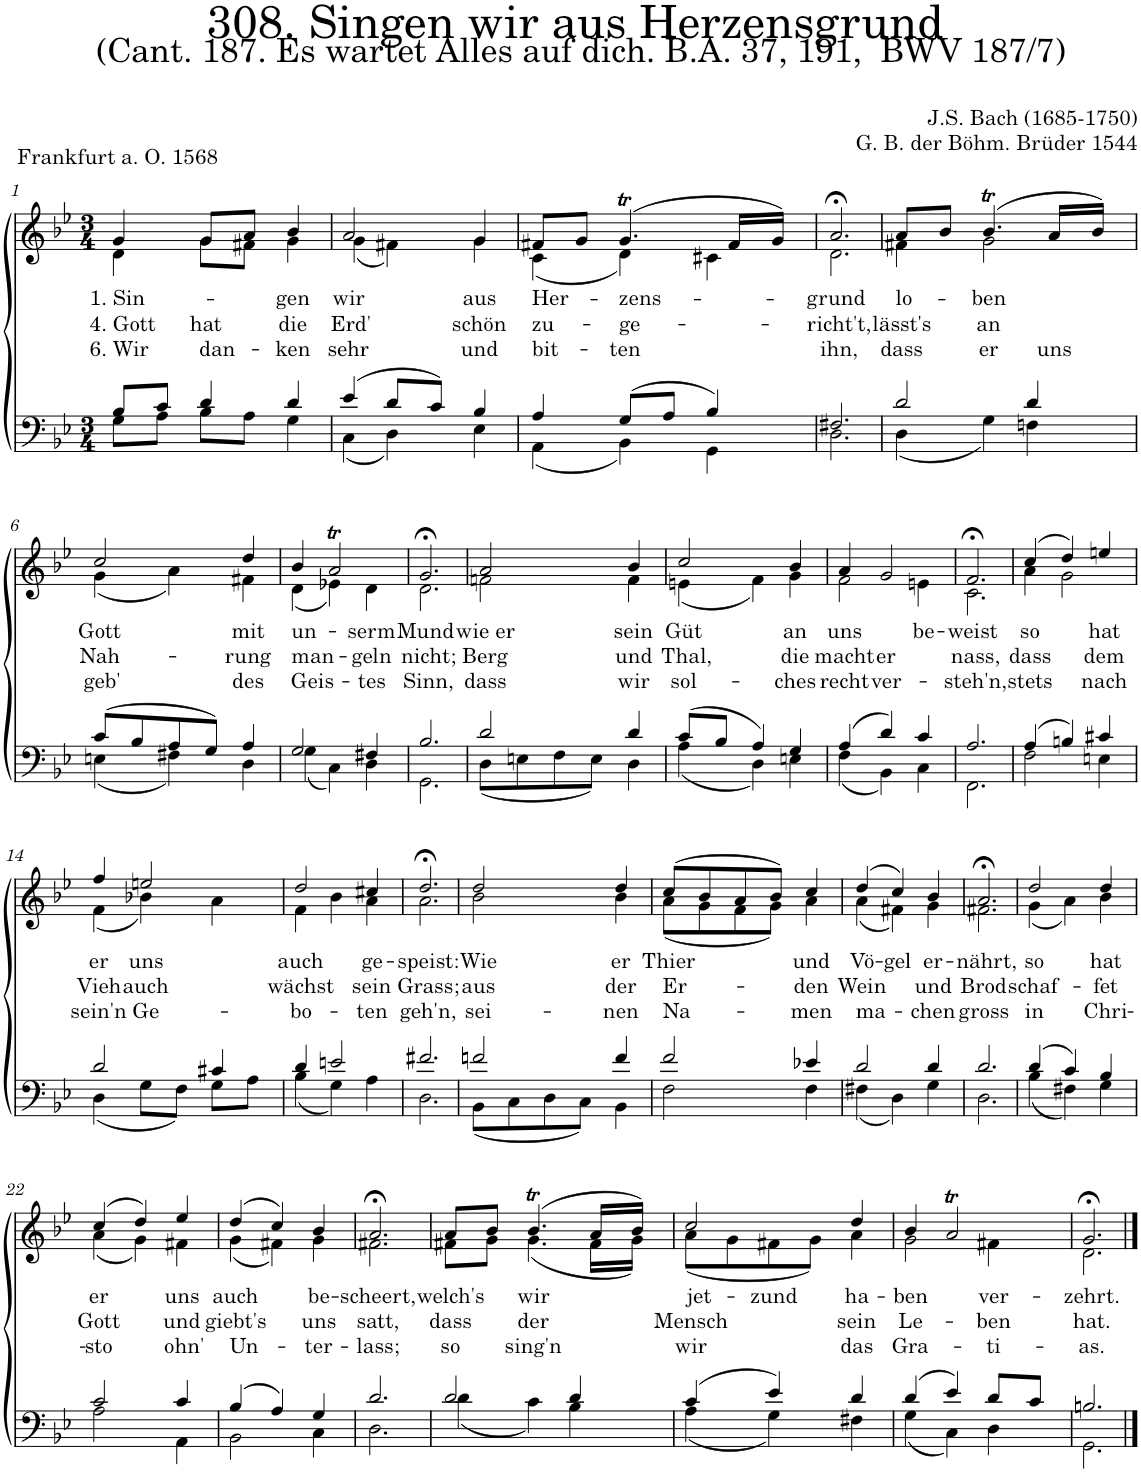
**kern	**kern	**text	**text	**text
*part2	*part1	*part1	*part1	*part1
*staff2	*staff1	*staff1	*staff1	*staff1
*I"Tenor/Bass	*I"Soprano/Alto	*	*	*
*clefF4	*clefG2	*	*	*
*k[b-e-]	*k[b-e-]	*	*	*
*M3/4	*M3/4	*	*	*
=1	=1	=1	=1	=1
*^	*	*	*	*
!	!	!	!LO:LY:b	!LO:LY:b	!LO:LY:b
*	*	*^	*	*	*
8B-/L	8G\L	4g/	4d\	1. Sin-	4. Gott	6. Wir
8c/J	8A\J	.	.	.	.	.
!	!	!	!	!	!LO:LY:b	!LO:LY:b
4d/	8B-\L	8g/L	8g\L	.	hat	dan-
.	8A\J	8a/J	8f#X\J	.	.	.
!	!	!	!	!LO:LY:b	!LO:LY:b	!LO:LY:b
4d/	4G\	4b-/	4g\	-gen	die	-ken
=2	=2	=2	=2	=2	=2	=2
!	!	!	!	!LO:LY:b	!LO:LY:b	!LO:LY:b
(4e-/	(4C\	2a/	(4g\	wir	Erd'	sehr
8d/L	4D\)	.	4f#X\)	.	.	.
8c/J)	.	.	.	.	.	.
!	!	!	!	!LO:LY:b	!LO:LY:b	!LO:LY:b
4B-/	4E-\	4g/	4g\	aus	schön	und
=3	=3	=3	=3	=3	=3	=3
!	!	!	!	!LO:LY:b	!LO:LY:b	!LO:LY:b
4A/	(4AA\	8f#X/L	(4c\	Her-	zu-	bit-
.	.	8g/J	.	.	.	.
!	!	!	!	!LO:LY:b	!LO:LY:b	!LO:LY:b
(8G/L	4BB-\)	(4.gT/	4d\)	-zens-	-ge-	-ten
8A/J	.	.	.	.	.	.
4B-/)	4GG\	.	4c#X\	.	.	.
.	.	16f#/LL	.	.	.	.
.	.	16g/JJ)	.	.	.	.
=4	=4	=4	=4	=4	=4	=4
!	!	!	!	!LO:LY:b	!LO:LY:b	!LO:LY:b
2.F#X/	2.D\	2.a;<,/	2.d\	-grund	-richt't,	ihn,
=5	=5	=5	=5	=5	=5	=5
!	!	!	!	!LO:LY:b	!LO:LY:b	!LO:LY:b
2d/	(4D\	8a/L	4f#X\	lo-	lässt's	dass
.	.	8b-/J	.	.	.	.
!	!	!	!	!LO:LY:b	!LO:LY:b	!LO:LY:b
.	4G\)	(4.b-T/	2g\	-ben	an	er
4d/	4Fn\	.	.	.	.	.
!	!	!	!	!	!	!LO:LY:b
.	.	16a/LL	.	.	.	uns
.	.	16b-/JJ)	.	.	.	.
!!LO:LB:g=z	!!
=6	=6	=6	=6	=6	=6	=6
!	!	!	!	!LO:LY:b	!LO:LY:b	!LO:LY:b
(8c/L	(4En\	2cc/	(4g\	Gott	Nah-	geb'
8B-/	.	.	.	.	.	.
8A/	4F#X\)	.	4a\)	.	.	.
8G/J)	.	.	.	.	.	.
!	!	!	!	!LO:LY:b	!LO:LY:b	!LO:LY:b
4A/	4D\	4dd/	4f#X\	mit	-rung	des
=7	=7	=7	=7	=7	=7	=7
!	!	!	!	!LO:LY:b	!LO:LY:b	!LO:LY:b
2G/	(4G\	4b-/	(4d\	un-	man-	Geis-
.	4C\)	2at/	4e-X\)	.	.	.
!	!	!	!	!LO:LY:b	!LO:LY:b	!LO:LY:b
4F#X/	4D\	.	4d\	-serm	geln	-tes
=8	=8	=8	=8	=8	=8	=8
!	!	!	!	!LO:LY:b	!	!
!	!	!	!	!	!LO:LY:b	!LO:LY:b
2.B-/	2.GG\	2.g;<,/	2.d\	.	nicht;	Sinn,
=9	=9	=9	=9	=9	=9	=9
!	!	!	!	!LO:LY:b	!LO:LY:b	!LO:LY:b
2d/	(8D\L	2a/	2fn\	wie er	Berg	dass
.	8En\	.	.	.	.	.
.	8F\	.	.	.	.	.
.	8E\J)	.	.	.	.	.
!	!	!	!	!LO:LY:b	!LO:LY:b	!LO:LY:b
4d/	4D\	4b-/	4f\	sein	und	wir
=10	=10	=10	=10	=10	=10	=10
!	!	!	!	!LO:LY:b	!LO:LY:b	!LO:LY:b
(8c/L	(4A\	2cc/	(4en\	Güt	Thal,	sol-
8B-/J	.	.	.	.	.	.
4A/)	4D\)	.	4f\)	.	.	.
!	!	!	!	!LO:LY:b	!LO:LY:b	!LO:LY:b
4G/	4En\	4b-/	4g\	an	die	-ches
=11	=11	=11	=11	=11	=11	=11
!	!	!	!	!LO:LY:b	!LO:LY:b	!LO:LY:b
(4A/	(4F\	4a/	2f\	uns	macht	recht
!	!	!	!	!	!LO:LY:b	!LO:LY:b
4d/)	4BB-\)	2g/	.	.	er	ver-
!	!	!	!	!LO:LY:b	!	!
4c/	4C\	.	4en\	be-	.	.
=12	=12	=12	=12	=12	=12	=12
!	!	!	!	!	!LO:LY:b	!LO:LY:b
!	!	!	!	!LO:LY:b	!	!
2.A/	2.FF\	2.f;<,/	2.c\	-weist	nass,	-steh'n,
=13	=13	=13	=13	=13	=13	=13
!	!	!	!	!	!LO:LY:b	!LO:LY:b
!	!	!	!	!LO:LY:b	!	!
(4A/	2F\	(4cc/	4a\	so	dass	stets
4Bn/)	.	4dd/)	2g\	.	.	.
!	!	!	!	!LO:LY:b	!LO:LY:b	!LO:LY:b
4c#X/	4En\	4een/	.	hat	dem	nach
!!LO:LB:g=z	!!
=14	=14	=14	=14	=14	=14	=14
!	!	!	!	!LO:LY:b	!LO:LY:b	!LO:LY:b
2d/	(4D\	4ff/	(4f\	er	Vieh	sein'n
!	!	!	!	!LO:LY:b	!LO:LY:b	!LO:LY:b
.	8G\L	2een/	4b-X\)	uns	auch	Ge-
.	8F\J)	.	.	.	.	.
4c#X/	8G\L	.	4a\	.	.	.
.	8A\J	.	.	.	.	.
=15	=15	=15	=15	=15	=15	=15
!	!	!	!	!LO:LY:b	!LO:LY:b	!LO:LY:b
4d/	(4B-\	2dd/	4f\	auch	wächst	-bo-
2en/	4G\)	.	4b-\	.	.	.
!	!	!	!	!LO:LY:b	!LO:LY:b	!LO:LY:b
.	4A\	4cc#X/	4a\	ge-	sein	-ten
=16	=16	=16	=16	=16	=16	=16
!	!	!	!	!LO:LY:b	!LO:LY:b	!LO:LY:b
2.f#X/	2.D\	2.dd;<,/	2.a\	-speist:	Grass;	geh'n,
=17	=17	=17	=17	=17	=17	=17
!	!	!	!	!LO:LY:b	!LO:LY:b	!LO:LY:b
2fn/	(8BB-\L	2dd/	2b-\	Wie	aus	sei-
.	8C\	.	.	.	.	.
.	8D\	.	.	.	.	.
.	8C\J)	.	.	.	.	.
!	!	!	!	!LO:LY:b	!LO:LY:b	!LO:LY:b
4f/	4BB-\	4dd/	4b-\	er	der	-nen
=18	=18	=18	=18	=18	=18	=18
!	!	!	!	!LO:LY:b	!LO:LY:b	!LO:LY:b
2f/	2F\	(8cc/L	(8a\L	Thier	Er-	Na-
.	.	8b-/	8g\	.	.	.
.	.	8a/	8f\	.	.	.
.	.	8b-/J)	8g\J)	.	.	.
!	!	!	!	!LO:LY:b	!LO:LY:b	!LO:LY:b
4e-X/	4F\	4cc/	4a\	und	-den	-men
=19	=19	=19	=19	=19	=19	=19
!	!	!	!	!LO:LY:b	!LO:LY:b	!LO:LY:b
2d/	(4F#X\	(4dd/	(4a\	Vö-	Wein	ma-
!	!	!	!	!LO:LY:b	!	!
.	4D\)	4cc/)	4f#X\)	gel	.	.
!	!	!	!	!LO:LY:b	!LO:LY:b	!LO:LY:b
4d/	4G\	4b-/	4g\	er-	und	-chen
=20	=20	=20	=20	=20	=20	=20
!	!	!	!	!LO:LY:b	!LO:LY:b	!LO:LY:b
2.d/	2.D\	2.a;<,/	2.f#X\	-nährt,	Brod	gross
=21	=21	=21	=21	=21	=21	=21
!	!	!	!	!LO:LY:b	!LO:LY:b	!LO:LY:b
(4d/	(4B-\	2dd/	(4g\	so	schaf-	in
4c/)	4F#X\)	.	4a\)	.	.	.
!	!	!	!	!LO:LY:b	!LO:LY:b	!LO:LY:b
4B-/	4G\	4dd/	4b-\	hat	-fet	Chri-
!!LO:LB:g=z	!!
=22	=22	=22	=22	=22	=22	=22
!	!	!	!	!LO:LY:b	!LO:LY:b	!LO:LY:b
2c/	2A\	(4cc/	(4a\	er	Gott	-sto
.	.	4dd/)	4g\)	.	.	.
!	!	!	!	!LO:LY:b	!LO:LY:b	!LO:LY:b
4c/	4AA\	4ee-/	4f#X\	uns	und	ohn'
=23	=23	=23	=23	=23	=23	=23
!	!	!	!	!LO:LY:b	!LO:LY:b	!LO:LY:b
(4B-/	2BB-\	(4dd/	(4g\	auch	giebt's	Un-
4A/)	.	4cc/)	4f#X\)	.	.	.
!	!	!	!	!LO:LY:b	!LO:LY:b	!LO:LY:b
4G/	4C\	4b-/	4g\	be-	uns	-ter-
=24	=24	=24	=24	=24	=24	=24
!	!	!	!	!LO:LY:b	!LO:LY:b	!LO:LY:b
2.d/	2.D\	2.a;<,/	2.f#X\	-scheert,	satt,	-lass;
=25	=25	=25	=25	=25	=25	=25
!	!	!	!	!LO:LY:b	!LO:LY:b	!LO:LY:b
2d/	(4d\	8a/L	8f#X\L	welch's	dass	so
.	.	8b-/J	8g\J	.	.	.
!	!	!	!	!LO:LY:b	!LO:LY:b	!LO:LY:b
.	4c\)	(4.b-T/	(4.g\	wir	der	sing'n
4d/	4B-\	.	.	.	.	.
.	.	16a/LL	16f#\LL	.	.	.
.	.	16b-/JJ)	16g\JJ)	.	.	.
=26	=26	=26	=26	=26	=26	=26
!	!	!	!	!	!LO:LY:b	!LO:LY:b
!	!	!	!	!LO:LY:b	!	!
(4c/	(4A\	2cc/	(8a\L	jet-	Mensch	wir
.	.	.	8g\	.	.	.
!	!	!	!	!LO:LY:b	!	!
4e-/)	4G\)	.	8f#X\	-zund	.	.
.	.	.	8g\J)	.	.	.
!	!	!	!	!	!LO:LY:b	!LO:LY:b
!	!	!	!	!LO:LY:b	!	!
4d/	4F#X\	4dd/	4a\	ha-	sein	das
=27	=27	=27	=27	=27	=27	=27
!	!	!	!	!LO:LY:b	!LO:LY:b	!LO:LY:b
(4d/	(4G\	4b-/	2g\	-ben	Le-	Gra-
4e-/)	4C\)	2at/	.	.	.	.
!	!	!	!	!LO:LY:b	!LO:LY:b	!LO:LY:b
8d/L	4D\	.	4f#X\	ver-	-ben	-ti-
8c/J	.	.	.	.	.	.
=28	=28	=28	=28	=28	=28	=28
!	!	!	!	!LO:LY:b	!LO:LY:b	!LO:LY:b
2.Bn/	2.GG\	2.g;</	2.d\	-zehrt.	hat.	-as.
*v	*v	*	*	*	*	*
*	*v	*v	*	*	*
==	==	==	==	==
*-	*-	*-	*-	*-
